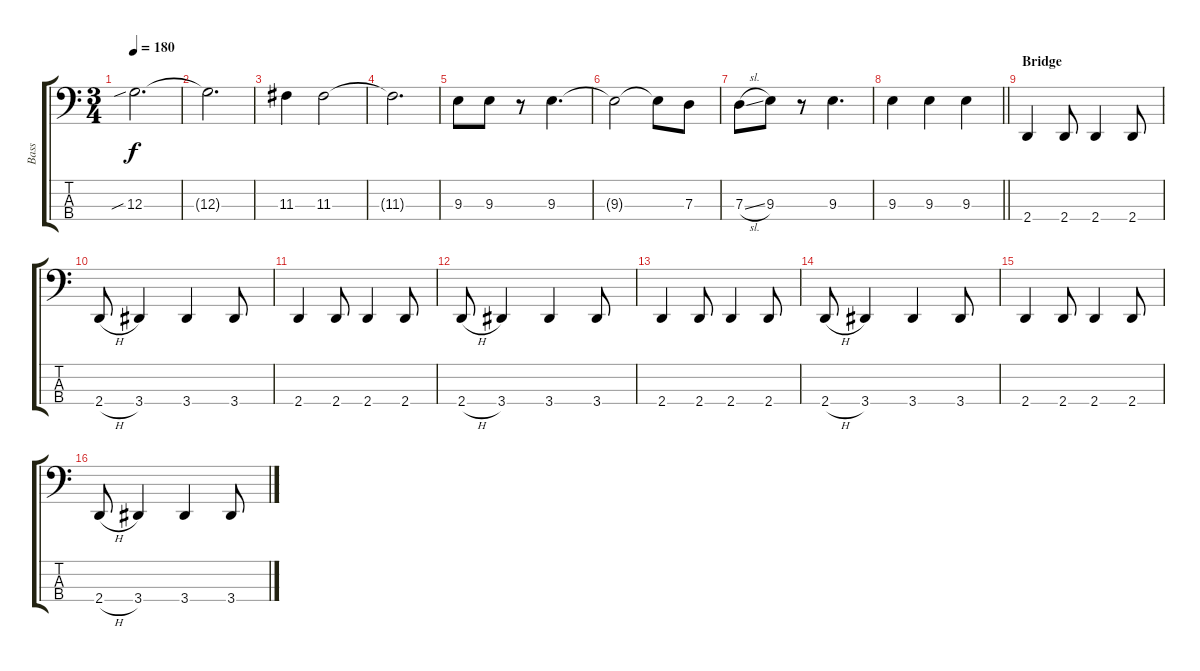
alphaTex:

\track ("Bass" "Bass") {instrument electricbassfinger}
\staff {score tabs}
\tuning (F2 C2 G1 C1) {hide}
\ts (3 4)
\tempo 180
\clef f4
\ks c
12.3{sib}.2{d dy f} |
12.3{t}.2{d} |
11.3.4 11.3.2 |
11.3{t}.2{d} |
9.3.8 9.3.8 r.8 9.3.4{d} |
9.3{t}.2 9.3{t}.8 7.3.8 |
7.3{sl}.8 9.3.8 r.8 9.3.4{d} |
\barLineRight lightlight
9.3.4 9.3.4 9.3.4 |
\section ("" "Bridge")
2.4.4 2.4.8 2.4.4 2.4.8 |
2.4{h}.8 3.4.4 3.4.4 3.4.8 |
2.4.4 2.4.8 2.4.4 2.4.8 |
2.4{h}.8 3.4.4 3.4.4 3.4.8 |
2.4.4 2.4.8 2.4.4 2.4.8 |
2.4{h}.8 3.4.4 3.4.4 3.4.8 |
2.4.4 2.4.8 2.4.4 2.4.8 |
2.4{h}.8 3.4.4 3.4.4 3.4.8
